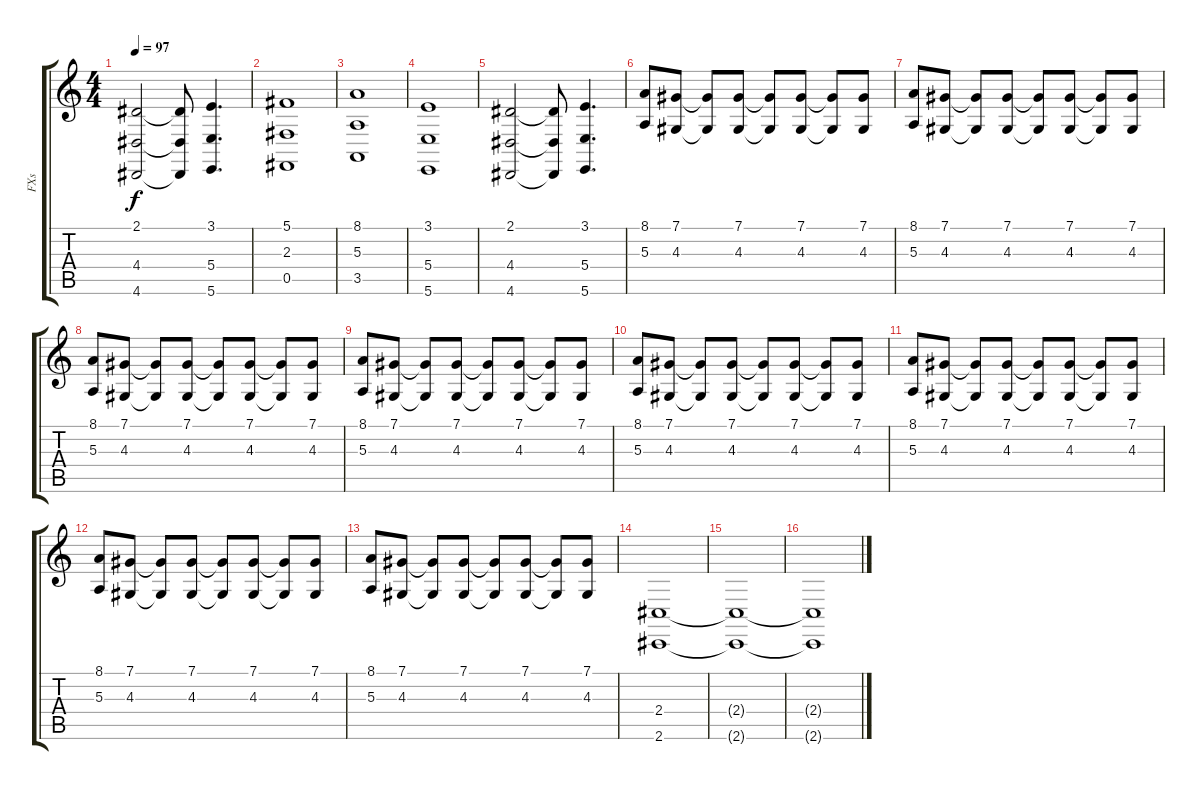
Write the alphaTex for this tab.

\track ("FXs" "FXs") {instrument steeldrums}
\staff {score tabs}
\tuning (Db4 Ab3 E3 B2 Gb2 B1) {hide}
\ts (4 4)
\tempo 97
\clef g2
\ks c
(2.1 4.4 4.6).2{dy f} (2.1{t} 4.4{t} 4.6{t}).8 (3.1 5.4 5.6).4{d} |
(5.1 2.3 0.5).1 |
(8.1 5.3 3.5).1 |
(3.1 5.4 5.6).1 |
(2.1 4.4 4.6).2 (2.1{t} 4.4{t} 4.6{t}).8 (3.1 5.4 5.6).4{d} |
(8.1 5.3).8{volume 13 instrument steeldrums} (7.1 4.3).8 (7.1{t} 4.3{t}).8 (7.1 4.3).8 (7.1{t} 4.3{t}).8 (7.1 4.3).8 (7.1{t} 4.3{t}).8 (7.1 4.3).8 |
(8.1 5.3).8 (7.1 4.3).8 (7.1{t} 4.3{t}).8 (7.1 4.3).8 (7.1{t} 4.3{t}).8 (7.1 4.3).8 (7.1{t} 4.3{t}).8 (7.1 4.3).8 |
(8.1 5.3).8 (7.1 4.3).8 (7.1{t} 4.3{t}).8 (7.1 4.3).8 (7.1{t} 4.3{t}).8 (7.1 4.3).8 (7.1{t} 4.3{t}).8 (7.1 4.3).8 |
(8.1 5.3).8 (7.1 4.3).8 (7.1{t} 4.3{t}).8 (7.1 4.3).8 (7.1{t} 4.3{t}).8 (7.1 4.3).8 (7.1{t} 4.3{t}).8 (7.1 4.3).8 |
(8.1 5.3).8{volume 13 instrument steeldrums} (7.1 4.3).8 (7.1{t} 4.3{t}).8 (7.1 4.3).8 (7.1{t} 4.3{t}).8 (7.1 4.3).8 (7.1{t} 4.3{t}).8 (7.1 4.3).8 |
(8.1 5.3).8 (7.1 4.3).8 (7.1{t} 4.3{t}).8 (7.1 4.3).8 (7.1{t} 4.3{t}).8 (7.1 4.3).8 (7.1{t} 4.3{t}).8 (7.1 4.3).8 |
(8.1 5.3).8 (7.1 4.3).8 (7.1{t} 4.3{t}).8 (7.1 4.3).8 (7.1{t} 4.3{t}).8 (7.1 4.3).8 (7.1{t} 4.3{t}).8 (7.1 4.3).8 |
(8.1 5.3).8 (7.1 4.3).8 (7.1{t} 4.3{t}).8 (7.1 4.3).8 (7.1{t} 4.3{t}).8 (7.1 4.3).8 (7.1{t} 4.3{t}).8 (7.1 4.3).8 |
(2.4 2.6).1{volume 9 instrument stringensemble2} |
(2.4{t} 2.6{t}).1 |
(2.4{t} 2.6{t}).1
